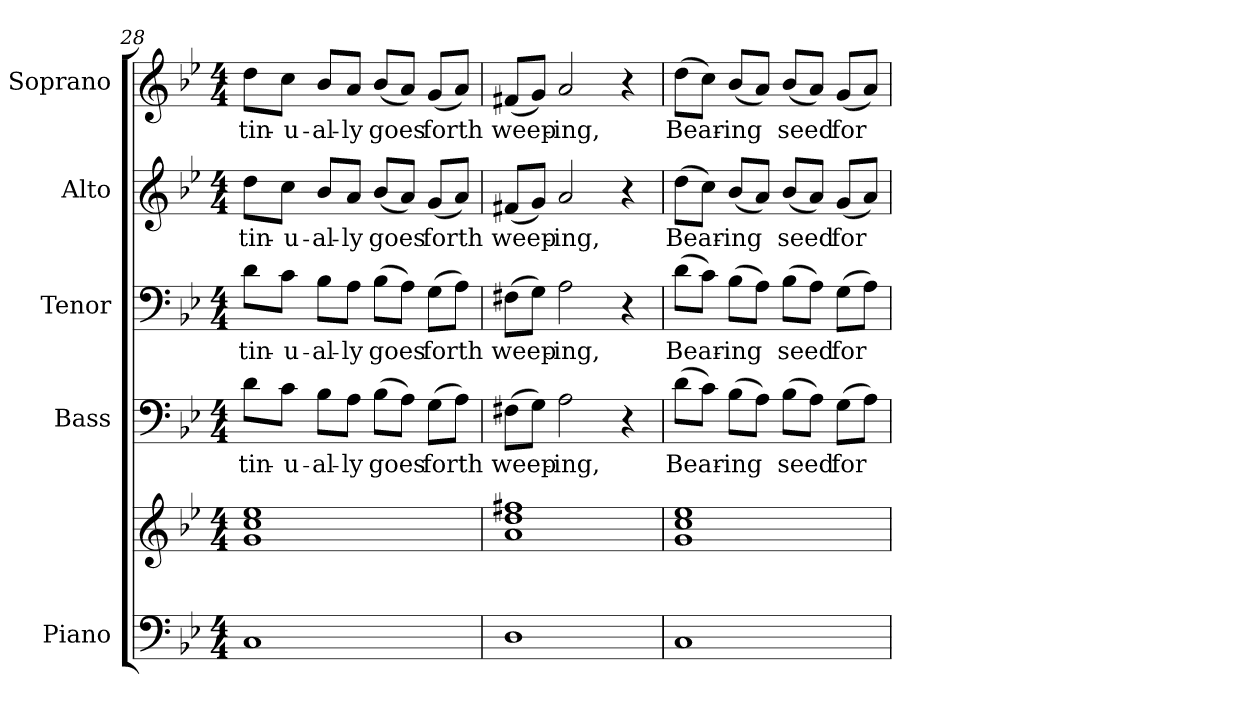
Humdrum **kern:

**kern	**kern	**kern	**text	**kern	**text	**kern	**text	**kern	**text
*part5	*part5	*part4	*part4	*part3	*part3	*part2	*part2	*part1	*part1
*staff6	*staff5	*staff4	*staff4	*staff3	*staff3	*staff2	*staff2	*staff1	*staff1
*I"Piano	*	*I"Bass	*	*I"Tenor	*	*I"Alto	*	*I"Soprano	*
*I'Pno.	*	*I'B.	*	*I'T.	*	*I'A.	*	*I'S.	*
!!LO:PB:g=z
*clefF4	*clefG2	*clefF4	*	*clefF4	*	*clefG2	*	*clefG2	*
*k[b-e-]	*k[b-e-]	*k[b-e-]	*	*k[b-e-]	*	*k[b-e-]	*	*k[b-e-]	*
*B-:	*B-:	*B-:	*	*B-:	*	*B-:	*	*B-:	*
*M4/4	*M4/4	*M4/4	*	*M4/4	*	*M4/4	*	*M4/4	*
=28	=28	=28	=28	=28	=28	=28	=28	=28	=28
!	!	!	!LO:LY:b:color=#000000	!	!	!	!	!	!
!	!	!	!	!	!LO:LY:b:color=#000000	!	!	!	!
!	!	!	!	!	!	!	!LO:LY:b:color=#000000	!	!
!	!	!	!	!	!	!	!	!	!LO:LY:b:color=#000000
1Ci	1gi 1cci 1ee-i	8di\L	tin-	8di\L	tin-	8ddi\L	tin-	8ddi\L	tin-
!	!	!	!LO:LY:b:color=#000000	!	!	!	!	!	!
!	!	!	!	!	!LO:LY:b:color=#000000	!	!	!	!
!	!	!	!	!	!	!	!LO:LY:b:color=#000000	!	!
!	!	!	!	!	!	!	!	!	!LO:LY:b:color=#000000
.	.	8ci\J	-u-	8ci\J	-u-	8cci\J	-u-	8cci\J	-u-
!	!	!	!LO:LY:b:color=#000000	!	!	!	!	!	!
!	!	!	!	!	!LO:LY:b:color=#000000	!	!	!	!
!	!	!	!	!	!	!	!LO:LY:b:color=#000000	!	!
!	!	!	!	!	!	!	!	!	!LO:LY:b:color=#000000
.	.	8B-i\L	-al-	8B-i\L	-al-	8b-i/L	-al-	8b-i/L	-al-
!	!	!	!LO:LY:b:color=#000000	!	!	!	!	!	!
!	!	!	!	!	!LO:LY:b:color=#000000	!	!	!	!
!	!	!	!	!	!	!	!LO:LY:b:color=#000000	!	!
!	!	!	!	!	!	!	!	!	!LO:LY:b:color=#000000
.	.	8Ai\J	-ly	8Ai\J	-ly	8ai/J	-ly	8ai/J	-ly
!	!	!	!LO:LY:b:color=#000000	!	!	!	!	!	!
!	!	!	!	!	!LO:LY:b:color=#000000	!	!	!	!
!	!	!	!	!	!	!	!LO:LY:b:color=#000000	!	!
!	!	!	!	!	!	!	!	!	!LO:LY:b:color=#000000
.	.	(8B-i\L	goes	(8B-i\L	goes	(8b-i/L	goes	(8b-i/L	goes
.	.	8Ai\J)	.	8Ai\J)	.	8ai/J)	.	8ai/J)	.
!	!	!	!LO:LY:b:color=#000000	!	!	!	!	!	!
!	!	!	!	!	!LO:LY:b:color=#000000	!	!	!	!
!	!	!	!	!	!	!	!LO:LY:b:color=#000000	!	!
!	!	!	!	!	!	!	!	!	!LO:LY:b:color=#000000
.	.	(8Gi\L	forth	(8Gi\L	forth	(8gi/L	forth	(8gi/L	forth
.	.	8Ai\J)	.	8Ai\J)	.	8ai/J)	.	8ai/J)	.
=29	=29	=29	=29	=29	=29	=29	=29	=29	=29
!	!	!	!LO:LY:b:color=#000000	!	!	!	!	!	!
!	!	!	!	!	!LO:LY:b:color=#000000	!	!	!	!
!	!	!	!	!	!	!	!LO:LY:b:color=#000000	!	!
!	!	!	!	!	!	!	!	!	!LO:LY:b:color=#000000
1Di	1ai 1ddi 1ff#Xi	(8F#Xi\L	weep-	(8F#Xi\L	weep-	(8f#Xi/L	weep-	(8f#Xi/L	weep-
.	.	8Gi\J)	.	8Gi\J)	.	8gi/J)	.	8gi/J)	.
!	!	!	!LO:LY:b:color=#000000	!	!	!	!	!	!
!	!	!	!	!	!LO:LY:b:color=#000000	!	!	!	!
!	!	!	!	!	!	!	!LO:LY:b:color=#000000	!	!
!	!	!	!	!	!	!	!	!	!LO:LY:b:color=#000000
.	.	2Ai\	-ing,	2Ai\	-ing,	2ai/	-ing,	2ai/	-ing,
.	.	4r	.	4r	.	4r	.	4r	.
!!LO:PB:g=z
=30	=30	=30	=30	=30	=30	=30	=30	=30	=30
!	!	!	!LO:LY:b:color=#000000	!	!	!	!	!	!
!	!	!	!	!	!LO:LY:b:color=#000000	!	!	!	!
!	!	!	!	!	!	!	!LO:LY:b:color=#000000	!	!
!	!	!	!	!	!	!	!	!	!LO:LY:b:color=#000000
1Ci	1gi 1cci 1ee-i	(8di\L	Bear-	(8di\L	Bear-	(8ddi\L	Bear-	(8ddi\L	Bear-
.	.	8ci\J)	.	8ci\J)	.	8cci\J)	.	8cci\J)	.
!	!	!	!LO:LY:b:color=#000000	!	!	!	!	!	!
!	!	!	!	!	!LO:LY:b:color=#000000	!	!	!	!
!	!	!	!	!	!	!	!LO:LY:b:color=#000000	!	!
!	!	!	!	!	!	!	!	!	!LO:LY:b:color=#000000
.	.	(8B-i\L	-ing	(8B-i\L	-ing	(8b-i/L	-ing	(8b-i/L	-ing
.	.	8Ai\J)	.	8Ai\J)	.	8ai/J)	.	8ai/J)	.
!	!	!	!LO:LY:b:color=#000000	!	!	!	!	!	!
!	!	!	!	!	!LO:LY:b:color=#000000	!	!	!	!
!	!	!	!	!	!	!	!LO:LY:b:color=#000000	!	!
!	!	!	!	!	!	!	!	!	!LO:LY:b:color=#000000
.	.	(8B-i\L	seed	(8B-i\L	seed	(8b-i/L	seed	(8b-i/L	seed
.	.	8Ai\J)	.	8Ai\J)	.	8ai/J)	.	8ai/J)	.
!	!	!	!LO:LY:b:color=#000000	!	!	!	!	!	!
!	!	!	!	!	!LO:LY:b:color=#000000	!	!	!	!
!	!	!	!	!	!	!	!LO:LY:b:color=#000000	!	!
!	!	!	!	!	!	!	!	!	!LO:LY:b:color=#000000
.	.	(8Gi\L	for	(8Gi\L	for	(8gi/L	for	(8gi/L	for
.	.	8Ai\J)	.	8Ai\J)	.	8ai/J)	.	8ai/J)	.
=	=	=	=	=	=	=	=	=	=
*-	*-	*-	*-	*-	*-	*-	*-	*-	*-
